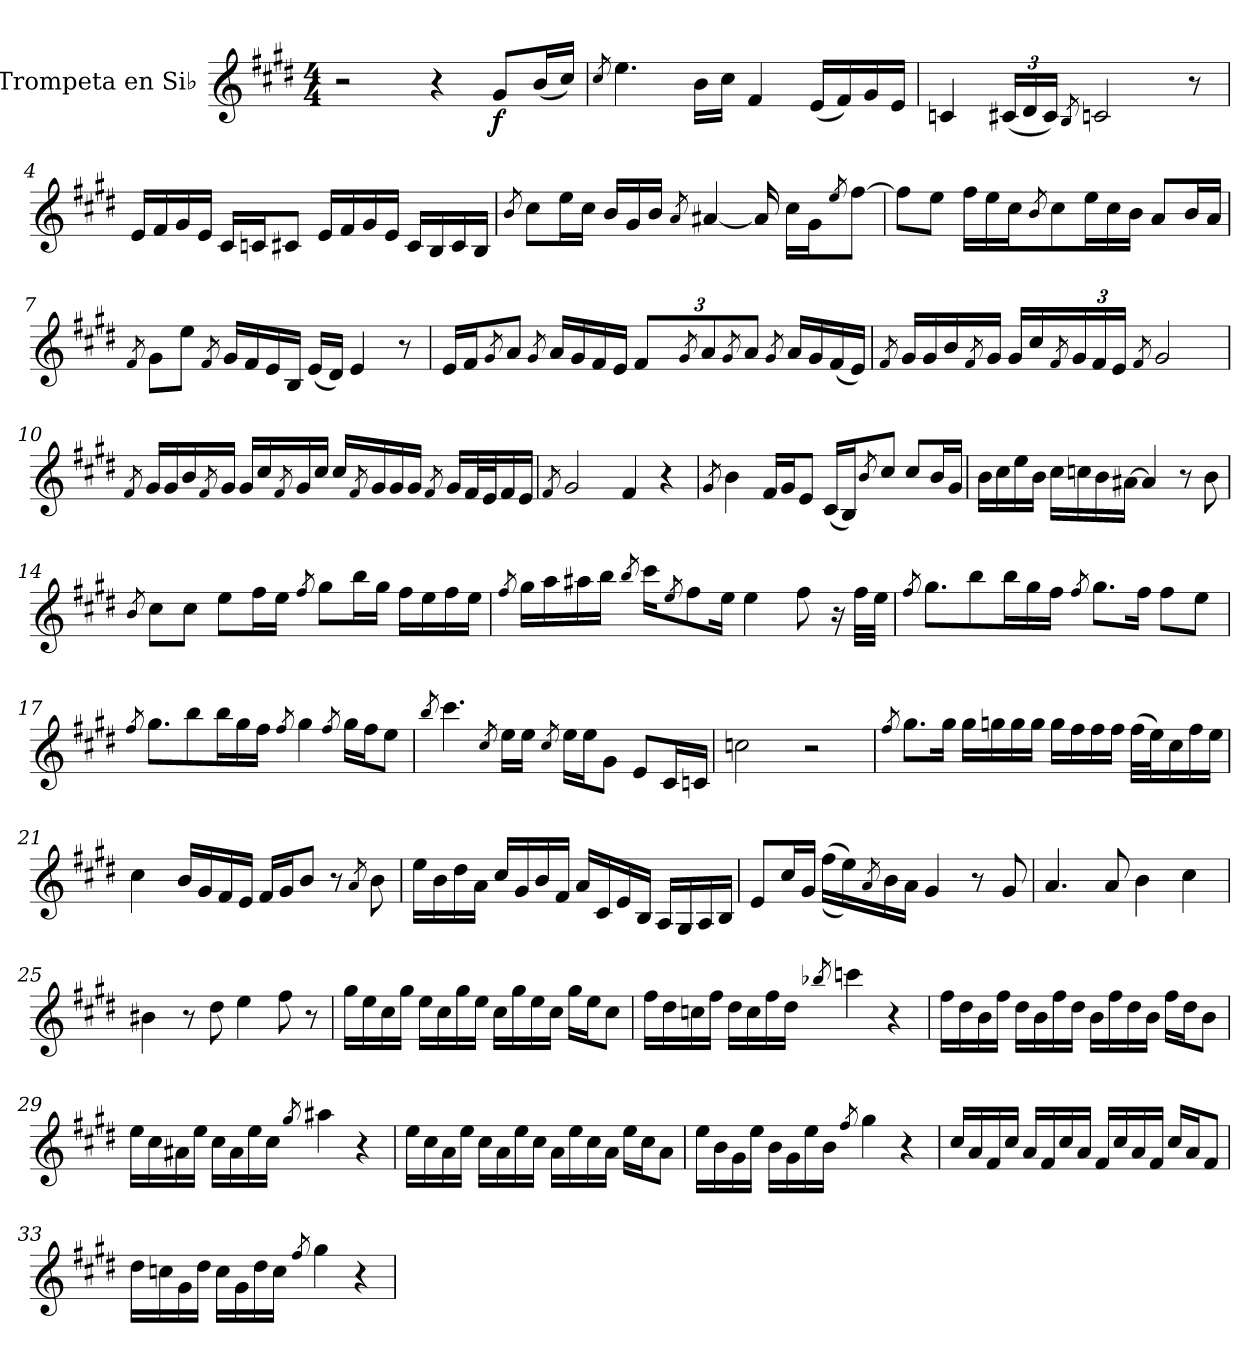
**kern	**dynam
*part1	*part1
*staff1	*staff1
*I"Trompeta en Si♭	*
*I'Tpt. Si♭	*
*clefG2	*
*ITrd1c2	*
*k[f#c#]	*
*M4/4	*
*MM76	*
=1	=1
2r	.
4r	.
!	!LO:DY:b
8f#/L	f
(16a/L	.
16b/JJ)	.
=2	=2
8qb/	.
4.dd\	.
16a\LL	.
16b\JJ	.
4e/	.
(16d/LL	.
16e/)	.
16f#/	.
16d/JJ	.
=3	=3
4B-X/	.
*Xbrackettup	*
(24Bn/LL	.
24c#/	.
24B/JJ)	.
8qA/	.
2B-X/	.
8r	.
=4	=4
16d/LL	.
16e/	.
16f#/	.
16d/JJ	.
16B/LL	.
16B-X/J	.
8Bn/J	.
16d/LL	.
16e/	.
16f#/	.
16d/JJ	.
16B/LL	.
16A/	.
16B/	.
16A/JJ	.
=5	=5
8qa/	.
8b\L	.
16dd\L	.
16b\JJ	.
16a/LL	.
16f#/	.
16a/JJ	.
8qg/	.
[4g#X/	.
16g#/]	.
16b\LL	.
16f#\J	.
8qdd/	.
[8ee\J	.
!!LO:LB:g=z
=6	=6
8ee\L]	.
8dd\J	.
16ee\LL	.
16dd\	.
16b\J	.
8qa/	.
8b\	.
16dd\L	.
16b\	.
16a\JJ	.
8g/L	.
16a/L	.
16g/JJ	.
=7	=7
8qe/	.
8f#\L	.
8dd\J	.
8qe/	.
16f#/LL	.
16e/	.
16d/	.
16A/JJ	.
(16d/LL	.
16c#/JJ)	.
4d/	.
8r	.
=8	=8
16d/LL	.
16e/J	.
8qf#/	.
8g/J	.
8qf#/	.
16g/LL	.
16f#/	.
16e/	.
16d/JJ	.
12e/L	.
8qf#/	.
12g/	.
8qf#/	.
12g/J	.
8qf#/	.
16g/LL	.
16f#/	.
(16e/	.
16d/JJ)	.
=9	=9
8qe/	.
16f#/LL	.
16f#/	.
16a/	.
8qe/	.
16f#/JJ	.
16f#/LL	.
16b/	.
8qe/	.
24f#/	.
24e/	.
24d/JJ	.
8qe/	.
2f#/	.
!!LO:LB:g=z
=10	=10
8qe/	.
16f#/LL	.
16f#/	.
16a/	.
8qe/	.
16f#/JJ	.
16f#/LL	.
16b/	.
8qe/	.
16f#/	.
16b/JJ	.
16b/LL	.
8qe/	.
16f#/	.
16f#/	.
16f#/JJ	.
8qe/	.
16f#/LL	.
32e/L	.
32d/J	.
16e/	.
16d/JJ	.
=11	=11
8qe/	.
2f#/	.
4e/	.
4r	.
=12	=12
8qf#/	.
4a\	.
16e/LL	.
16f#/J	.
8d/J	.
(16B/LL	.
16A/J)	.
8qa/	.
8b/J	.
8b/L	.
16a/L	.
16f#/JJ	.
=13	=13
16a\LL	.
16b\	.
16dd\	.
16a\JJ	.
16b\LL	.
16b-X\	.
16a\	.
[16g#X\JJ	.
4g#/]	.
8r	.
8a\	.
=14	=14
8qa/	.
8b\L	.
8b\J	.
8dd\L	.
16ee\L	.
16dd\JJ	.
8qee/	.
8ff#\L	.
16aa\L	.
16ff#\JJ	.
16ee\LL	.
16dd\	.
16ee\	.
16dd\JJ	.
!!LO:LB:g=z
=15	=15
8qee/	.
16ff#\LL	.
16gg\	.
16gg#X\	.
16aa\JJ	.
8qaa/	.
16bb\KL	.
8qdd/	.
8ee\	.
16dd\Jk	.
4dd\	.
8ee\	.
16r	.
32ee\LLL	.
32dd\JJJ	.
=16	=16
8qee/	.
8.ff#\L	.
8aa\	.
16aa\L	.
16ff#\	.
16ee\JJ	.
8qee/	.
8.ff#\L	.
16ee\Jk	.
8ee\L	.
8dd\J	.
=17	=17
8qee/	.
8.ff#\L	.
8aa\	.
16aa\L	.
16ff#\	.
16ee\JJ	.
8qee/	.
4ff#\	.
8qee/	.
16ff#\LL	.
16ee\J	.
8dd\J	.
=18	=18
8qaa/	.
4.bb\	.
8qb/	.
16dd\LL	.
16dd\JJ	.
8qb/	.
16dd\LL	.
16dd\J	.
8f#\J	.
8d/L	.
16B/L	.
16B-X/JJ	.
=19	=19
2b-X\	.
2r	.
!!LO:LB:g=z
=20	=20
8qee/	.
8.ff#\L	.
16ff#\Jk	.
16ff#\LL	.
16ffn\	.
16ff\	.
16ff\JJ	.
16ff\LL	.
16ee\	.
16ee\	.
16ee\JJ	.
(32ee\LLL	.
32dd\J)	.
16b\	.
16ee\	.
16dd\JJ	.
=21	=21
4b\	.
16a/LL	.
16f#/	.
16e/	.
16d/JJ	.
16e/LL	.
16f#/J	.
8a/J	.
8r	.
8qg/	.
8a\	.
=22	=22
16dd\LL	.
16a\	.
16cc#\	.
16g\JJ	.
16b/LL	.
16f#/	.
16a/	.
16e/JJ	.
16g/LL	.
16B/	.
16d/	.
16A/JJ	.
16G/LL	.
16F#/	.
16G/	.
16A/JJ	.
=23	=23
8d/L	.
16b/L	.
16f#/JJ	.
((16ee\LL	.
16dd\))	.
8qg/	.
16a\	.
16g\JJ	.
4f#/	.
8r	.
8f#/	.
=24	=24
4.g/	.
8g/	.
4a\	.
4b\	.
!!LO:LB:g=z
=25	=25
4a#X\	.
8r	.
8cc#\	.
4dd\	.
8ee\	.
8r	.
=26	=26
16ff#\LL	.
16dd\	.
16b\	.
16ff#\JJ	.
16dd\LL	.
16b\	.
16ff#\	.
16dd\JJ	.
16b\LL	.
16ff#\	.
16dd\	.
16b\JJ	.
16ff#\LL	.
16dd\J	.
8b\J	.
=27	=27
16ee\LL	.
16cc#\	.
16b-X\	.
16ee\JJ	.
16cc#\LL	.
16b-\	.
16ee\	.
16cc#\JJ	.
8qaa-X/	.
4bb-X\	.
4r	.
=28	=28
16ee\LL	.
16cc#\	.
16a\	.
16ee\JJ	.
16cc#\LL	.
16a\	.
16ee\	.
16cc#\JJ	.
16a\LL	.
16ee\	.
16cc#\	.
16a\JJ	.
16ee\LL	.
16cc#\J	.
8a\J	.
=29	=29
16dd\LL	.
16b\	.
16g#X\	.
16dd\JJ	.
16b\LL	.
16g#\	.
16dd\	.
16b\JJ	.
8qff#/	.
4gg#X\	.
4r	.
!!LO:LB:g=z
=30	=30
16dd\LL	.
16b\	.
16g\	.
16dd\JJ	.
16b\LL	.
16g\	.
16dd\	.
16b\JJ	.
16g\LL	.
16dd\	.
16b\	.
16g\JJ	.
16dd\LL	.
16b\J	.
8g\J	.
=31	=31
16dd\LL	.
16a\	.
16f#\	.
16dd\JJ	.
16a\LL	.
16f#\	.
16dd\	.
16a\JJ	.
8qee/	.
4ff#\	.
4r	.
=32	=32
16b/LL	.
16g/	.
16e/	.
16b/JJ	.
16g/LL	.
16e/	.
16b/	.
16g/JJ	.
16e/LL	.
16b/	.
16g/	.
16e/JJ	.
16b/LL	.
16g/J	.
8e/J	.
=33	=33
16cc#\LL	.
16b-X\	.
16f#\	.
16cc#\JJ	.
16b-\LL	.
16f#\	.
16cc#\	.
16b-\JJ	.
8qee/	.
4ff#\	.
4r	.
=	=
*-	*-
